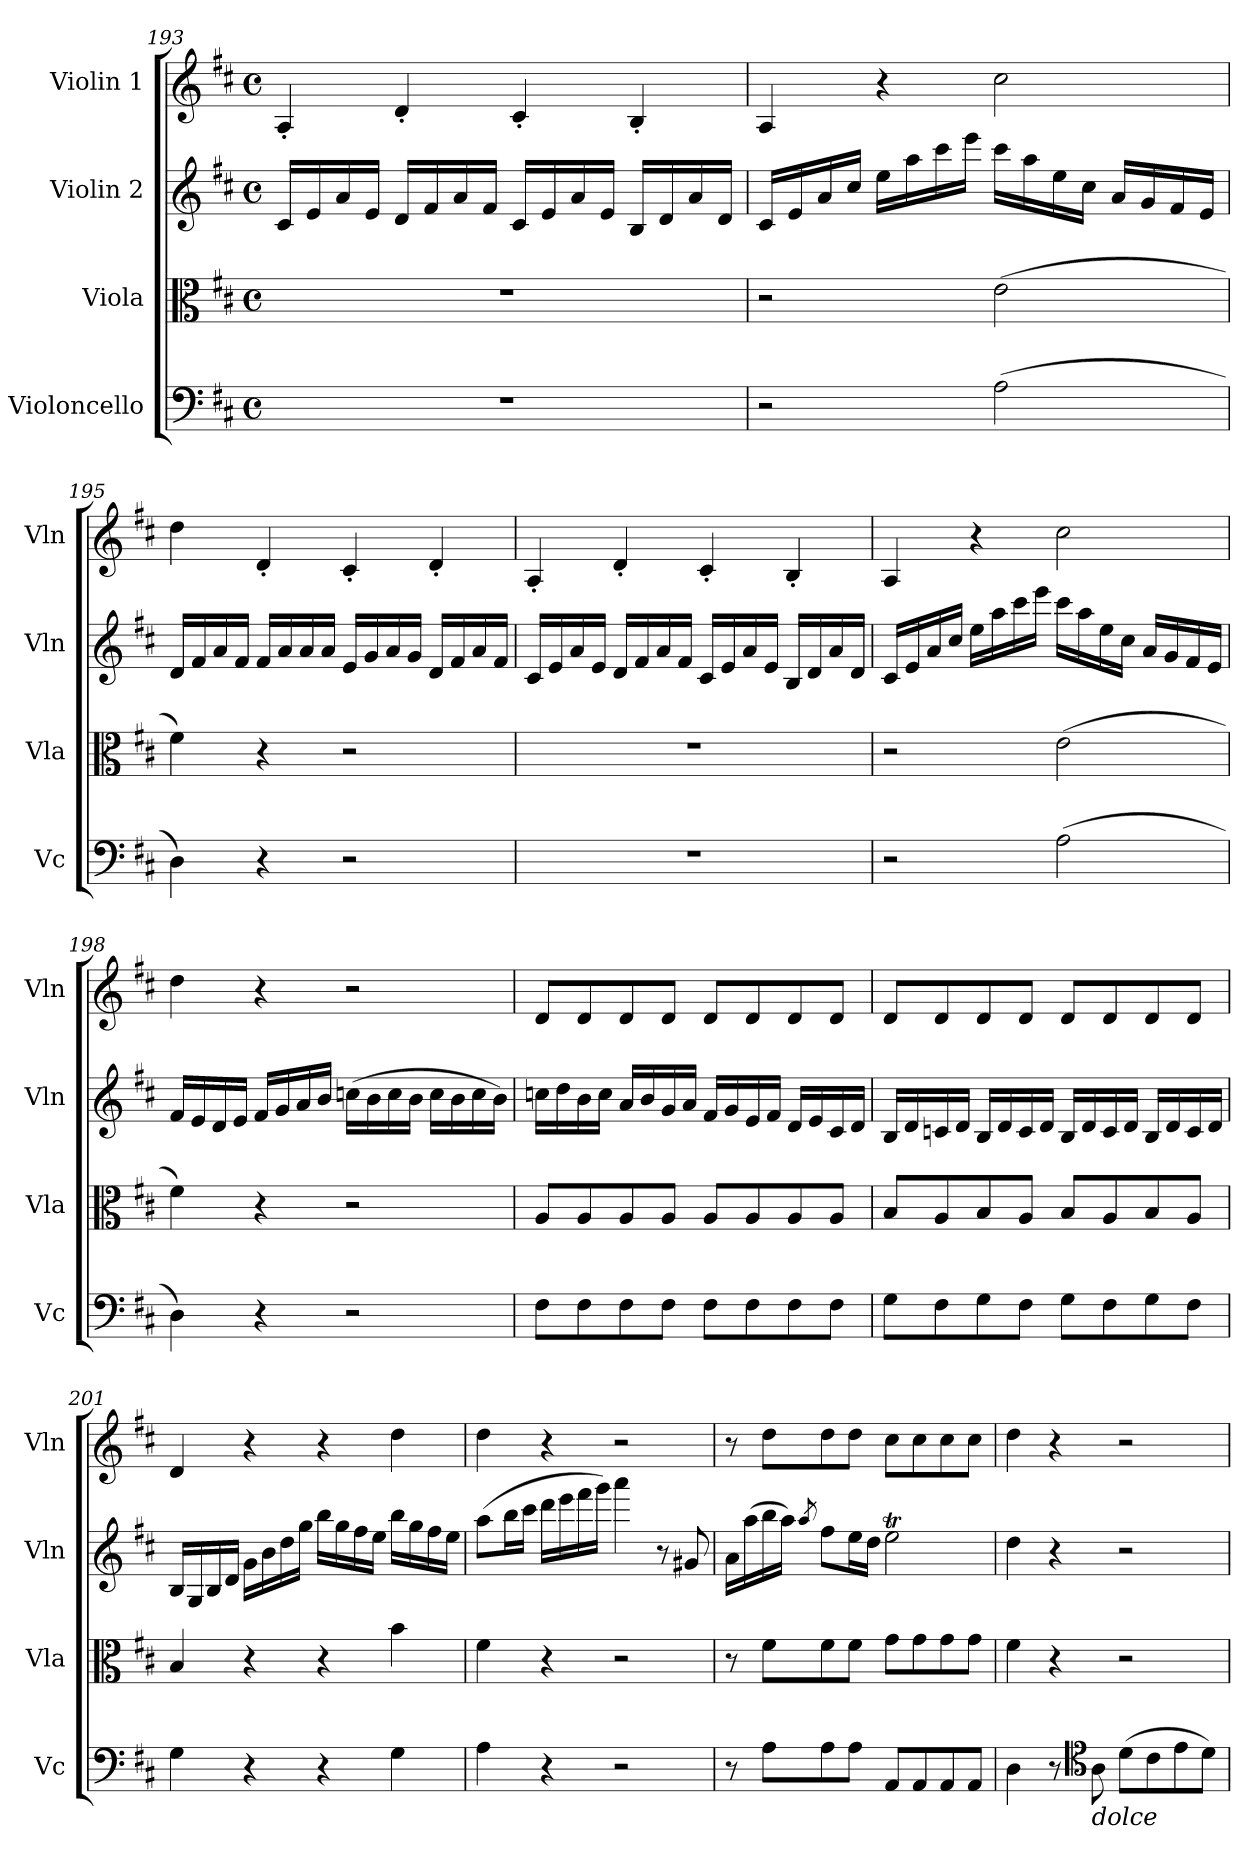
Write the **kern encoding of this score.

**kern	**kern	**kern	**kern
*part4	*part3	*part2	*part1
*staff4	*staff3	*staff2	*staff1
*I"Violoncello	*I"Viola	*I"Violin 2	*I"Violin 1
*I'Vc	*I'Vla	*I'Vln	*I'Vln
*clefF4	*clefC3	*clefG2	*clefG2
*k[f#c#]	*k[f#c#]	*k[f#c#]	*k[f#c#]
*M4/4	*M4/4	*M4/4	*M4/4
*met(c)	*met(c)	*met(c)	*met(c)
=193	=193	=193	=193
1r	1r	16c#/LL	4A'/
.	.	16e/	.
.	.	16a/	.
.	.	16e/JJ	.
.	.	16d/LL	4d'/
.	.	16f#/	.
.	.	16a/	.
.	.	16f#/JJ	.
.	.	16c#/LL	4c#'/
.	.	16e/	.
.	.	16a/	.
.	.	16e/JJ	.
.	.	16B/LL	4B'/
.	.	16d/	.
.	.	16a/	.
.	.	16d/JJ	.
!!LO:LB:g=z
=194	=194	=194	=194
2r	2r	16c#/LL	4A/
.	.	16e/	.
.	.	16a/	.
.	.	16cc#/JJ	.
.	.	16ee\LL	4r
.	.	16aa\	.
.	.	16ccc#\	.
.	.	16eee\JJ	.
(2A\	(2e\	16ccc#\LL	2cc#\
.	.	16aa\	.
.	.	16ee\	.
.	.	16cc#\JJ	.
.	.	16a/LL	.
.	.	16g/	.
.	.	16f#/	.
.	.	16e/JJ	.
=195	=195	=195	=195
4D\)	4f#\)	16d/LL	4dd\
.	.	16f#/	.
.	.	16a/	.
.	.	16f#/JJ	.
4r	4r	16f#/LL	4d'/
.	.	16a/	.
.	.	16a/	.
.	.	16a/JJ	.
2r	2r	16e/LL	4c#'/
.	.	16g/	.
.	.	16a/	.
.	.	16g/JJ	.
.	.	16d/LL	4d'/
.	.	16f#/	.
.	.	16a/	.
.	.	16f#/JJ	.
!!LO:LB:g=z
=196	=196	=196	=196
1r	1r	16c#/LL	4A'/
.	.	16e/	.
.	.	16a/	.
.	.	16e/JJ	.
.	.	16d/LL	4d'/
.	.	16f#/	.
.	.	16a/	.
.	.	16f#/JJ	.
.	.	16c#/LL	4c#'/
.	.	16e/	.
.	.	16a/	.
.	.	16e/JJ	.
.	.	16B/LL	4B'/
.	.	16d/	.
.	.	16a/	.
.	.	16d/JJ	.
!!LO:LB:g=z
=197	=197	=197	=197
2r	2r	16c#/LL	4A/
.	.	16e/	.
.	.	16a/	.
.	.	16cc#/JJ	.
.	.	16ee\LL	4r
.	.	16aa\	.
.	.	16ccc#\	.
.	.	16eee\JJ	.
(2A\	(2e\	16ccc#\LL	2cc#\
.	.	16aa\	.
.	.	16ee\	.
.	.	16cc#\JJ	.
.	.	16a/LL	.
.	.	16g/	.
.	.	16f#/	.
.	.	16e/JJ	.
=198	=198	=198	=198
4D\)	4f#\)	16f#/LL	4dd\
.	.	16e/	.
.	.	16d/	.
.	.	16e/JJ	.
4r	4r	16f#/LL	4r
.	.	16g/	.
.	.	16a/	.
.	.	16b/JJ	.
2r	2r	(16ccn\LL	2r
.	.	16b\	.
.	.	16cc\	.
.	.	16b\JJ	.
.	.	16cc\LL	.
.	.	16b\	.
.	.	16cc\	.
.	.	16b\JJ)	.
!!LO:LB:g=z
=199	=199	=199	=199
8F#\L	8A/L	16ccn\LL	8d/L
.	.	16dd\	.
8F#\	8A/	16b\	8d/
.	.	16cc\JJ	.
8F#\	8A/	16a/LL	8d/
.	.	16b/	.
8F#\J	8A/J	16g/	8d/J
.	.	16a/JJ	.
8F#\L	8A/L	16f#/LL	8d/L
.	.	16g/	.
8F#\	8A/	16e/	8d/
.	.	16f#/JJ	.
8F#\	8A/	16d/LL	8d/
.	.	16e/	.
8F#\J	8A/J	16c#/	8d/J
.	.	16d/JJ	.
=200	=200	=200	=200
8G\L	8B/L	16B/LL	8d/L
.	.	16d/	.
8F#\	8A/	16cn/	8d/
.	.	16d/JJ	.
8G\	8B/	16B/LL	8d/
.	.	16d/	.
8F#\J	8A/J	16c/	8d/J
.	.	16d/JJ	.
8G\L	8B/L	16B/LL	8d/L
.	.	16d/	.
8F#\	8A/	16c/	8d/
.	.	16d/JJ	.
8G\	8B/	16B/LL	8d/
.	.	16d/	.
8F#\J	8A/J	16c/	8d/J
.	.	16d/JJ	.
!!LO:PB:g=z
=201	=201	=201	=201
4G\	4B/	16B/LL	4d/
.	.	16G/	.
.	.	16B/	.
.	.	16d/JJ	.
4r	4r	16g\LL	4r
.	.	16b\	.
.	.	16dd\	.
.	.	16gg\JJ	.
4r	4r	16bb\LL	4r
.	.	16gg\	.
.	.	16ff#\	.
.	.	16ee\JJ	.
4G\	4b\	16bb\LL	4dd\
.	.	16gg\	.
.	.	16ff#\	.
.	.	16ee\JJ	.
=202	=202	=202	=202
4A\	4f#\	(8aa\L	4dd\
.	.	16bb\L	.
.	.	16ccc#\JJ	.
4r	4r	16ddd\LL	4r
.	.	16eee\	.
.	.	16fff#\	.
.	.	16ggg\JJ)	.
2r	2r	4aaa\	2r
.	.	8r	.
.	.	8g#X/	.
=203	=203	=203	=203
8r	8r	16a\LL	8r
.	.	(16aa\	.
8A\L	8f#\L	16bb\	8dd\L
.	.	16aa\JJ)	.
.	.	8qaa/	.
8A\	8f#\	8ff#\L	8dd\
8A\J	8f#\J	16ee\L	8dd\J
.	.	16dd\JJ	.
8AA/L	8g\L	2eeT\	8cc#\L
8AA/	8g\	.	8cc#\
8AA/	8g\	.	8cc#\
8AA/J	8g\J	.	8cc#\J
!!LO:LB:g=z
=204	=204	=204	=204
4D\	4f#\	4dd\	4dd\
8r	4r	4r	4r
*clefC4	*	*	*
!LO:TX:b:i:t=dolce	!	!	!
8A\	.	.	.
(8d\L	2r	2r	2r
8c#\	.	.	.
8e\	.	.	.
8d\J)	.	.	.
=	=	=	=
*-	*-	*-	*-
